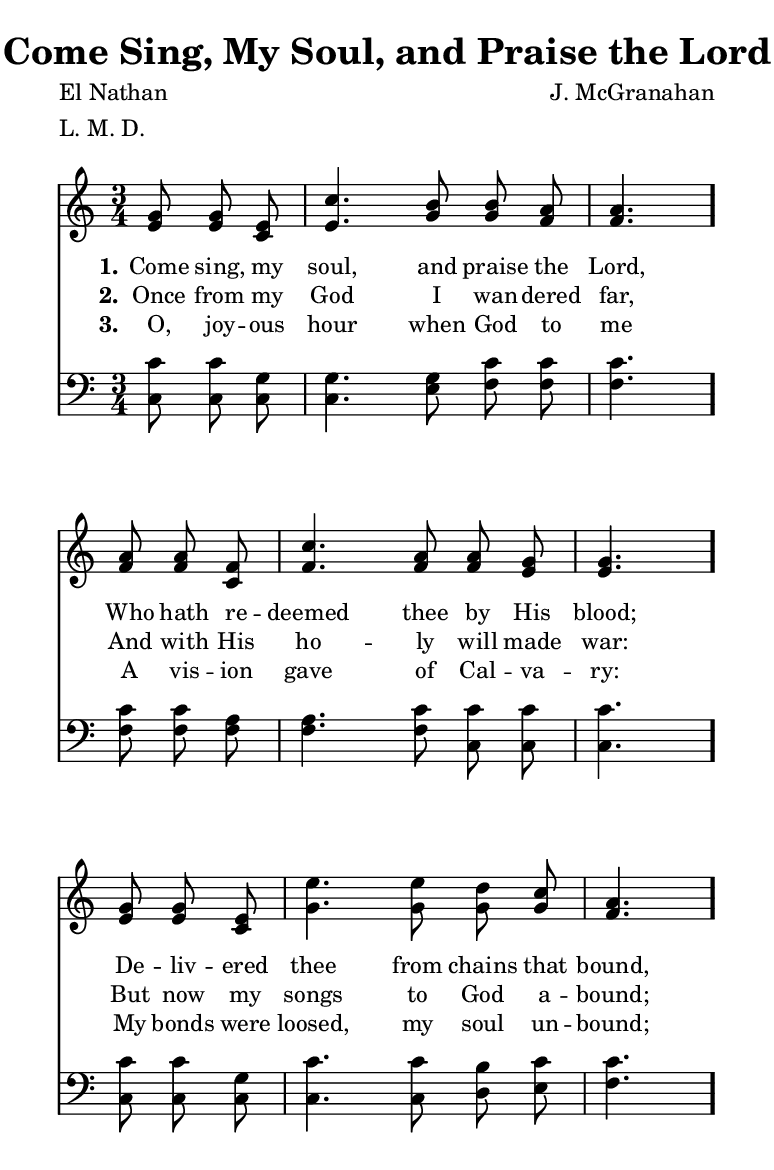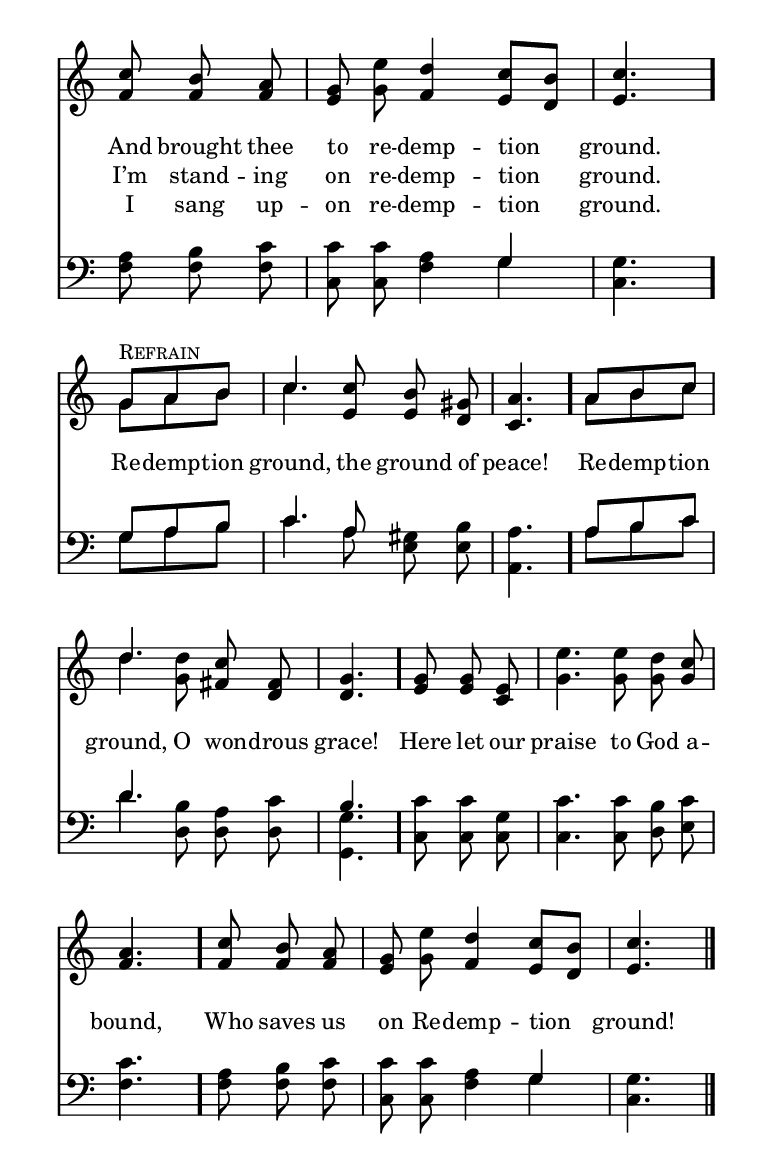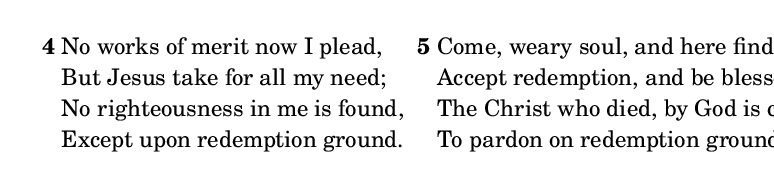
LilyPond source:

\include "common/global.ily"
\paper {
  \include "common/paper.ily"
  systems-per-page = #(cond (is-eogsized 5) (#t #f))
}

\header{
  hymnnumber = "69"
  title = "Come Sing, My Soul, and Praise the Lord"
  tunename = "Redemption Ground"
  meter = "L. M. D."
  poet = "El Nathan"
  composer = "J. McGranahan"
  %copyright = ""
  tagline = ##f
}

% for fermata in MIDI
ta = { \tempo 8=140 }
tb = { \tempo 8=70 }

patternAA = { c8 c8 c8 | c4. c8 c8 c8 | c4. }

patternBA = { c8 c8 c8 | c8 c8 c4 c8[ c8] | c4. }
patternBB = { c8 c8 c8 | c8 c8 c4 c4      | c4. }

global = {
  \include "common/overrides.ily"
  \override Staff.TimeSignature.style = #'numbered
  \time 3/4
  \override Score.MetronomeMark.transparent = ##t % hide all fermata changes too
  \ta
  \key c \major
  \partial 4.
  \autoBeamOff
}

notesSoprano = {
\global
\relative c'' {

  \changePitch \patternAA { g g e | c' b b a | a }
  \changePitch \patternAA { a a f | c' a a g | g }
  \changePitch \patternAA { g g e | e' e d c | a }
  \changePitch \patternBA { c b a | g e' d c b | c }

  << s^\markup { \small \caps "Refrain" }
  \changePitch \patternAA { g a b | c c b gis | a } >>
  \changePitch \patternAA { a b c | d d c fis, | g }
  \changePitch \patternAA { g g e | e' e d c | a }
  \changePitch \patternBA { c b a | g e' d c b | c }

  \bar "|."

}
}

notesAlto = {
\global
\relative e' {

  \changePitch \patternAA { e e c | e g g f | f }
  \changePitch \patternAA { f f c | f f f e | e }
  \changePitch \patternAA { e e c | g' g g g | f }
  \changePitch \patternBA { f f f | e g f e d | e }

  \changePitch \patternAA { g a b | c e, e d | c }
  \changePitch \patternAA { a' b c | d g, fis d | d }
  \changePitch \patternAA { e e c | g' g g g | f }
  \changePitch \patternBA { f f f | e g f e d | e }

}
}

notesTenor = {
\global
\relative a {

  \changePitch \patternAA { c c g | g g c c | c }
  \changePitch \patternAA { c c a | a c c c | c }
  \changePitch \patternAA { c c g | c c b c | c }
  \changePitch \patternBB { a b c | c c a g | g }

  \changePitch \patternAA { g a b | c a gis b | a }
  \changePitch \patternAA { a b c | d b a c | b }
  \changePitch \patternAA { c c g | c c b c | c }
  \changePitch \patternBB { a b c | c c a g | g }

}
}

notesBass = {
\global
\relative f {

  \changePitch \patternAA { c c c | c e f f | f }
  \changePitch \patternAA { f f f | f f c c | c }
  \changePitch \patternAA { c c c | c c d e | f }
  \changePitch \patternBB { f f f | c c f g | c, }

  \changePitch \patternAA { g' a b | c a e e | a, }
  \changePitch \patternAA { a' b c | d d, d d | < g g, > }
  \changePitch \patternAA { c, c c | c c d e | f }
  \changePitch \patternBB { f f f | c c f g | c, }

}
}

Refrain = \lyricmode {

Re -- demp -- tion ground, the ground of peace! \bar "."
Re -- demp -- tion ground, O won -- drous grace! \bar "."
Here let our praise to God a -- bound, \bar "."
Who saves us on Re -- demp -- tion ground! \bar "."

}

wordsA = \lyricmode {
\set stanza = "1."

Come sing, my soul, and praise the Lord, \bar "."
Who hath re -- deemed thee by His blood; \bar "."
De -- liv -- ered thee from chains that bound, \bar "." %\break % original formatting has break
And brought thee to re -- demp -- tion ground. \bar "."

}

wordsB = \lyricmode {
\set stanza = "2."

Once from my God I wan -- dered far,
And with His ho -- ly will made war:
But now my songs to God a -- bound;
I’m stand -- ing on re -- demp -- tion ground.

\Refrain

}

wordsC = \lyricmode {
\set stanza = "3."

O, joy -- ous hour when God to me
A vis -- ion gave of Cal -- va -- ry:
My bonds were loosed, my soul un -- bound;
I sang up -- on re -- demp -- tion ground.

}

wordsD = \markuplist {

\line { No works of merit now I plead, }
\line { But Jesus take for all my need; }
\line { No righteousness in me is found, }
\line { Except upon redemption ground. }

}

wordsE = \markuplist {

\line { Come, weary soul, and here find rest; }
\line { Accept redemption, and be blessed: }
\line { The Christ who died, by God is crowned }
\line { To pardon on redemption ground. }

}

\score {
  \context ChoirStaff <<
    \context Staff = upper <<
      \set ChoirStaff.systemStartDelimiter = #'SystemStartBar
      \set ChoirStaff.printPartCombineTexts = ##f
      \partcombine #'(2 . 9) \notesSoprano \notesAlto
      \context NullVoice = sopranos { \voiceOne << \notesSoprano >> }
      \context NullVoice = altos { \voiceTwo << \notesAlto >> }
      \context Lyrics = one   \lyricsto sopranos \wordsA
      \context Lyrics = two   \lyricsto sopranos \wordsB
      \context Lyrics = three \lyricsto sopranos \wordsC
    >>
    \context Staff = men <<
      \clef bass
      \set ChoirStaff.printPartCombineTexts = ##f
      \partcombine #'(2 . 9) \notesTenor \notesBass
      \context NullVoice = tenors { \voiceOne << \notesTenor >> }
      \context NullVoice = basses { \voiceTwo << \notesBass >> }
    >>
  >>
  \layout {
    \include "common/layout.ily"
  }
  \midi{
    \include "common/midi.ily"
  }
}

%\pageBreak

\markup { \fill-line { %\column {
  \hspace #0.1
  \line{ \bold 4 \column { \wordsD } } %\combine \null \vspace #0.4
  \hspace #0.1
  \line{ \bold 5 \column { \wordsE } } %\combine \null \vspace #0.4
  \hspace #0.1
} } %}

\version "2.19.49"  % necessary for upgrading to future LilyPond versions.

% vi:set et ts=2 sw=2 ai nocindent syntax=lilypond:
